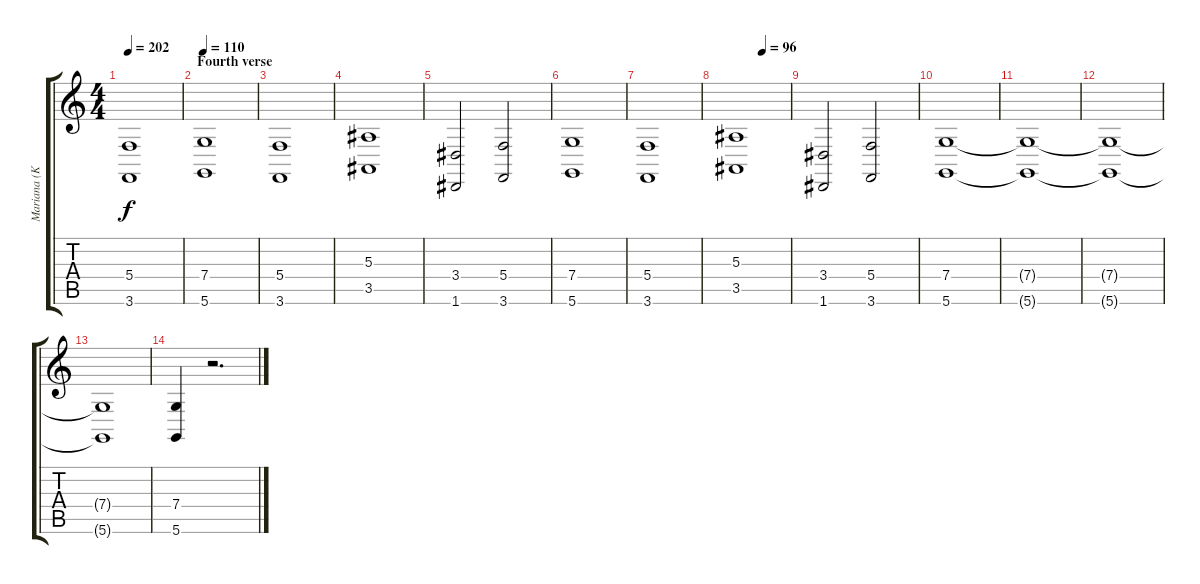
\track ("Mariana (KeybLow)" "Mariana (K") {instrument stringensemble1}
\staff {score tabs}
\tuning (D4 A3 F3 C3 G2 D2) {hide}
\ts (4 4)
\tempo 202
\clef g2
\ks c
(5.4 3.6).1{dy f} |
\section ("" "Fourth verse")
\tempo 110
(7.4 5.6).1{volume 14 balance 8 instrument stringensemble1} |
(5.4 3.6).1 |
(5.3 3.5).1 |
(3.4 1.6).2 (5.4 3.6).2 |
(7.4 5.6).1 |
(5.4 3.6).1 |
\tempo (96 0.5)
(5.3 3.5).1 |
(3.4 1.6).2 (5.4 3.6).2 |
(7.4 5.6).1 |
(7.4{t} 5.6{t}).1 |
(7.4{t} 5.6{t}).1 |
(7.4{t} 5.6{t}).1 |
(7.4 5.6).4 r.2{d}
